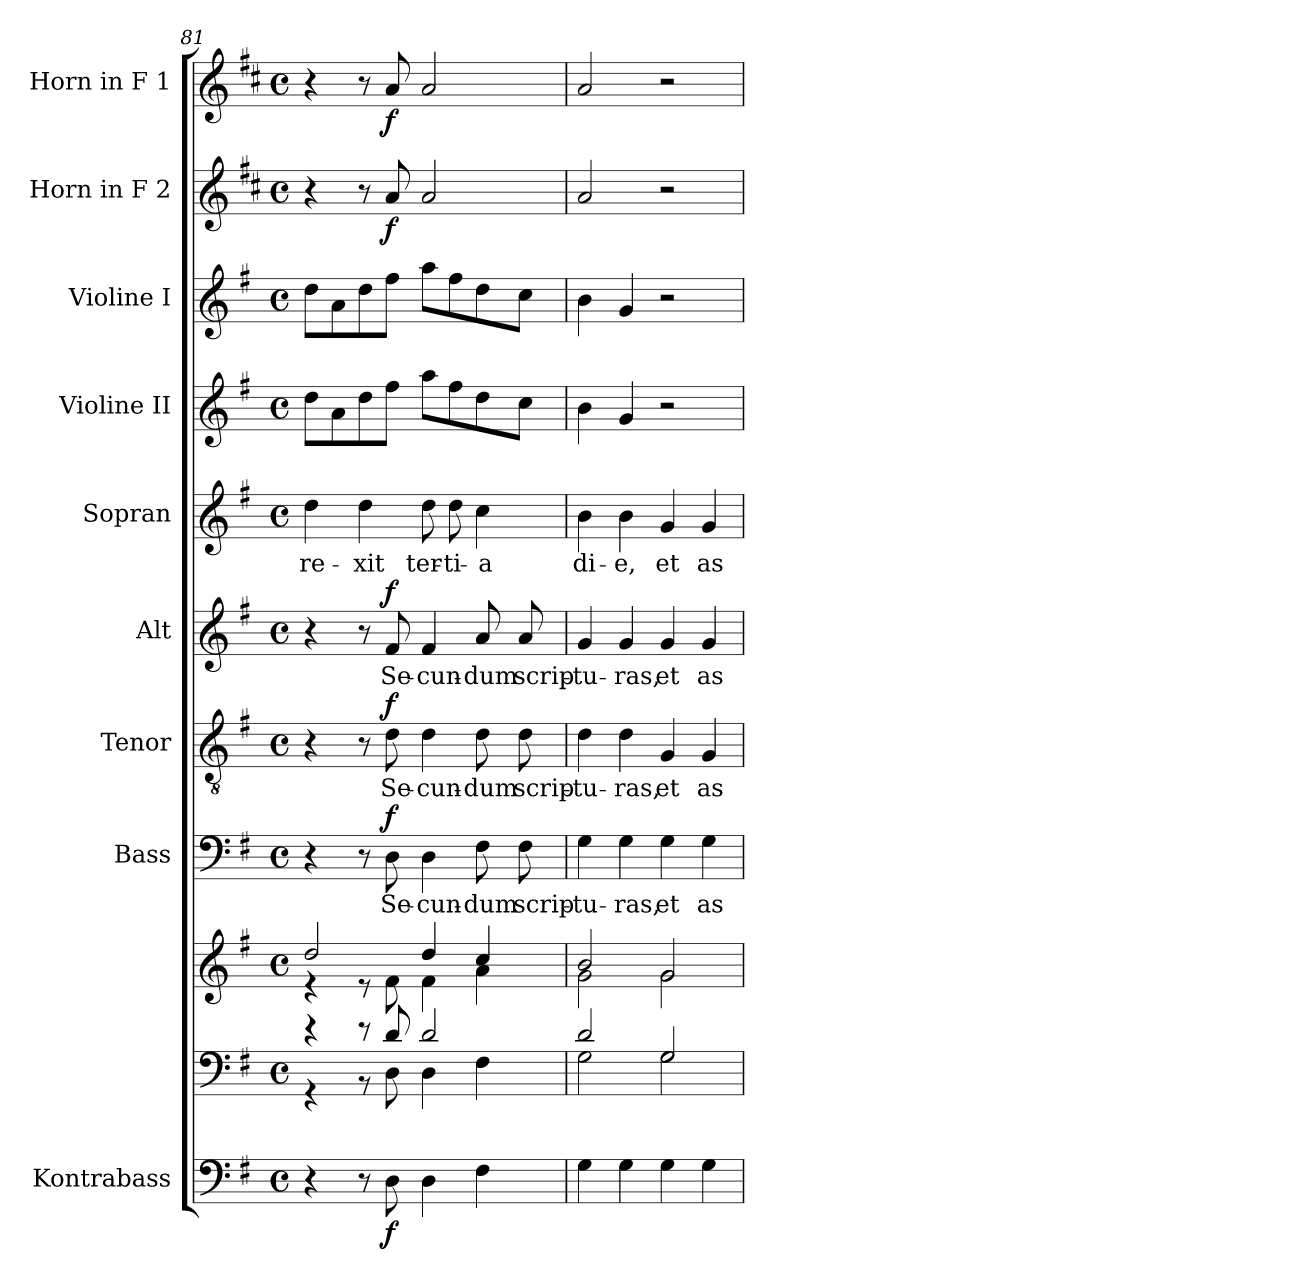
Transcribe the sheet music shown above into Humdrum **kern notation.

**kern	**dynam	**kern	**kern	**kern	**text	**dynam	**kern	**text	**dynam	**kern	**text	**dynam	**kern	**text	**kern	**kern	**kern	**dynam	**kern	**dynam
*part10	*part10	*part9	*part9	*part8	*part8	*part8	*part7	*part7	*part7	*part6	*part6	*part6	*part5	*part5	*part4	*part3	*part2	*part2	*part1	*part1
*staff11	*staff11	*staff10	*staff9	*staff8	*staff8	*staff8	*staff7	*staff7	*staff7	*staff6	*staff6	*staff6	*staff5	*staff5	*staff4	*staff3	*staff2	*staff2	*staff1	*staff1
*I"Kontrabass	*	*	*	*I"Bass	*	*	*I"Tenor	*	*	*I"Alt	*	*	*I"Sopran	*	*I"Violine II	*I"Violine I	*I"Horn in F 2	*	*I"Horn in F 1	*
*I'Kb.	*	*	*	*I'B.	*	*	*I'T.	*	*	*I'A.	*	*	*I'S.	*	*I'Vl. II	*I'Vl. I	*	*	*	*
*clefF4	*	*clefF4	*clefG2	*clefF4	*	*	*clefGv2	*	*	*clefG2	*	*	*clefG2	*	*clefG2	*clefG2	*clefG2	*	*clefG2	*
*ITrd7c12	*	*	*	*	*	*	*	*	*	*	*	*	*	*	*	*	*ITrd4c7	*	*ITrd4c7	*
*k[f#]	*	*k[f#]	*k[f#]	*k[f#]	*	*	*k[f#]	*	*	*k[f#]	*	*	*k[f#]	*	*k[f#]	*k[f#]	*k[f#]	*	*k[f#]	*
*G:	*	*G:	*G:	*G:	*	*	*G:	*	*	*G:	*	*	*G:	*	*G:	*G:	*G:	*	*G:	*
*M4/4	*	*M4/4	*M4/4	*M4/4	*	*	*M4/4	*	*	*M4/4	*	*	*M4/4	*	*M4/4	*M4/4	*M4/4	*	*M4/4	*
*met(c)	*	*met(c)	*met(c)	*met(c)	*	*	*met(c)	*	*	*met(c)	*	*	*met(c)	*	*met(c)	*met(c)	*met(c)	*	*met(c)	*
=81	=81	=81	=81	=81	=81	=81	=81	=81	=81	=81	=81	=81	=81	=81	=81	=81	=81	=81	=81	=81
*	*	*^	*^	*	*	*	*	*	*	*	*	*	*	*	*	*	*	*	*	*
!	!	!	!	!	!	!	!	!	!	!	!	!	!	!	!	!LO:LY:b	!	!	!	!	!	!
4r	.	4r	4r	2dd/	4re	4r	.	.	4r	.	.	4r	.	.	4dd\	-re-	8dd\L	8dd\L	4r	.	4r	.
.	.	.	.	.	.	.	.	.	.	.	.	.	.	.	.	.	8a\	8a\	.	.	.	.
!	!	!	!	!	!	!	!	!	!	!	!	!	!	!	!	!LO:LY:b	!	!	!	!	!	!
8r	.	8r	8r	.	8re	8r	.	.	8r	.	.	8r	.	.	4dd\	-xit	8dd\	8dd\	8r	.	8r	.
!	!LO:DY:b	!	!	!	!	!	!LO:LY:b	!LO:DY:a	!	!LO:LY:b	!LO:DY:a	!	!LO:LY:b	!LO:DY:a	!	!	!	!	!	!LO:DY:b	!	!LO:DY:b
8DD\	f	8d/	8D\	.	8f#\	8D\	Se-	f	8d\	Se-	f	8f#/	Se-	f	.	.	8ff#\J	8ff#\J	8d/	f	8d/	f
!	!	!	!	!	!	!	!LO:LY:b	!	!	!LO:LY:b	!	!	!LO:LY:b	!	!	!LO:LY:b	!	!	!	!	!	!
4DD\	.	2d/	4D\	4dd/	4f#\	4D\	-cun-	.	4d\	-cun-	.	4f#/	-cun-	.	8dd\	ter-	8aa\L	8aa\L	2d/	.	2d/	.
!	!	!	!	!	!	!	!	!	!	!	!	!	!	!	!	!LO:LY:b	!	!	!	!	!	!
.	.	.	.	.	.	.	.	.	.	.	.	.	.	.	8dd\	-ti-	8ff#\	8ff#\	.	.	.	.
!	!	!	!	!	!	!	!LO:LY:b	!	!	!LO:LY:b	!	!	!LO:LY:b	!	!	!LO:LY:b	!	!	!	!	!	!
4FF#\	.	.	4F#\	4cc/	4a\	8F#\	-dum	.	8d\	-dum	.	8a/	-dum	.	4cc\	-a	8dd\	8dd\	.	.	.	.
!	!	!	!	!	!	!	!LO:LY:b	!	!	!LO:LY:b	!	!	!LO:LY:b	!	!	!	!	!	!	!	!	!
.	.	.	.	.	.	8F#\	scrip-	.	8d\	scrip-	.	8a/	scrip-	.	.	.	8cc\J	8cc\J	.	.	.	.
=82	=82	=82	=82	=82	=82	=82	=82	=82	=82	=82	=82	=82	=82	=82	=82	=82	=82	=82	=82	=82	=82	=82
!	!	!	!	!	!	!	!LO:LY:b	!	!	!LO:LY:b	!	!	!LO:LY:b	!	!	!LO:LY:b	!	!	!	!	!	!
4GG\	.	2d/	2G\	2b/	2g\	4G\	-tu-	.	4d\	-tu-	.	4g/	-tu-	.	4b\	di-	4b\	4b\	2d/	.	2d/	.
!	!	!	!	!	!	!	!LO:LY:b	!	!	!LO:LY:b	!	!	!LO:LY:b	!	!	!LO:LY:b	!	!	!	!	!	!
4GG\	.	.	.	.	.	4G\	-ras,	.	4d\	-ras,	.	4g/	-ras,	.	4b\	-e,	4g/	4g/	.	.	.	.
!	!	!	!	!	!	!	!LO:LY:b	!	!	!LO:LY:b	!	!	!LO:LY:b	!	!	!LO:LY:b	!	!	!	!	!	!
4GG\	.	2G/	2G\	2g/	2g\	4G\	et	.	4G/	et	.	4g/	et	.	4g/	et	2r	2r	2r	.	2r	.
!	!	!	!	!	!	!	!LO:LY:b	!	!	!LO:LY:b	!	!	!LO:LY:b	!	!	!LO:LY:b	!	!	!	!	!	!
4GG\	.	.	.	.	.	4G\	as-	.	4G/	as-	.	4g/	as-	.	4g/	as-	.	.	.	.	.	.
*	*	*v	*v	*	*	*	*	*	*	*	*	*	*	*	*	*	*	*	*	*	*	*
*	*	*	*v	*v	*	*	*	*	*	*	*	*	*	*	*	*	*	*	*	*	*
=	=	=	=	=	=	=	=	=	=	=	=	=	=	=	=	=	=	=	=	=
*-	*-	*-	*-	*-	*-	*-	*-	*-	*-	*-	*-	*-	*-	*-	*-	*-	*-	*-	*-	*-
